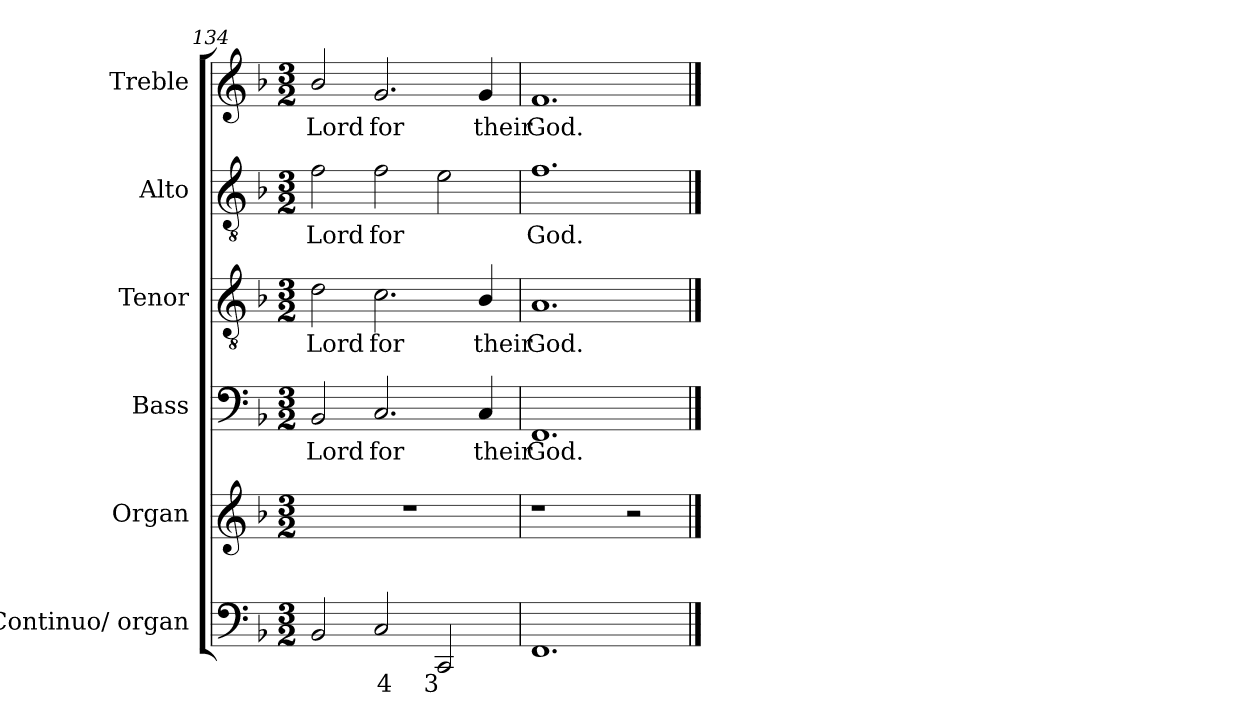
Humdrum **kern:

**kern	**text	**kern	**kern	**text	**kern	**text	**kern	**text	**kern	**text
*part6	*part6	*part5	*part4	*part4	*part3	*part3	*part2	*part2	*part1	*part1
*staff6	*staff6	*staff5	*staff4	*staff4	*staff3	*staff3	*staff2	*staff2	*staff1	*staff1
*I"Continuo/ organ	*	*I"Organ	*I"Bass	*	*I"Tenor	*	*I"Alto	*	*I"Treble	*
*I'Cont./ Org.	*	*	*I'B.	*	*I'T.	*	*I'A.	*	*	*
*clefF4	*	*clefG2	*clefF4	*	*clefGv2	*	*clefGv2	*	*clefG2	*
*	*	*	*	*	*ITrd7c12	*	*ITrd7c12	*	*	*
*k[b-]	*	*k[b-]	*k[b-]	*	*k[b-]	*	*k[b-]	*	*k[b-]	*
*F:	*	*F:	*F:	*	*F:	*	*F:	*	*F:	*
*M3/2	*	*M3/2	*M3/2	*	*M3/2	*	*M3/2	*	*M3/2	*
=134	=134	=134	=134	=134	=134	=134	=134	=134	=134	=134
!	!	!LO:N:vis=1	!	!	!	!	!	!	!	!
!	!	!	!	!LO:LY:b:color=#000000	!	!	!	!	!	!
!	!	!	!	!	!	!LO:LY:b:color=#000000	!	!	!	!
!	!	!	!	!	!	!	!	!LO:LY:b:color=#000000	!	!
!	!	!	!	!	!	!	!	!	!	!LO:LY:b:color=#000000
2BB-i/	.	1.r	2BB-i/	Lord	2Di\	Lord	2Fi\	Lord	2b-i/	Lord
!	!LO:LY:b:color=#000000	!	!	!	!	!	!	!	!	!
!	!	!	!	!LO:LY:b:color=#000000	!	!	!	!	!	!
!	!	!	!	!	!	!LO:LY:b:color=#000000	!	!	!	!
!	!	!	!	!	!	!	!	!LO:LY:b:color=#000000	!	!
!	!	!	!	!	!	!	!	!	!	!LO:LY:b:color=#000000
2Ci/	4	.	2.Ci/	for	2.Ci\	for	2Fi\	for	2.gi/	for
!	!LO:LY:b:color=#000000	!	!	!	!	!	!	!	!	!
2CCi/	3	.	.	.	.	.	2Ei\	.	.	.
!	!	!	!	!LO:LY:b:color=#000000	!	!	!	!	!	!
!	!	!	!	!	!	!LO:LY:b:color=#000000	!	!	!	!
!	!	!	!	!	!	!	!	!	!	!LO:LY:b:color=#000000
.	.	.	4Ci/	their	4BB-i/	their	.	.	4gi/	their
=135	=135	=135	=135	=135	=135	=135	=135	=135	=135	=135
!	!	!	!	!LO:LY:b:color=#000000	!	!	!	!	!	!
!	!	!	!	!	!	!LO:LY:b:color=#000000	!	!	!	!
!	!	!	!	!	!	!	!	!LO:LY:b:color=#000000	!	!
!	!	!	!	!	!	!	!	!	!	!LO:LY:b:color=#000000
1.FFi	.	1r	1.FFi	God.	1.AAi	God.	1.Fi	God.	1.fi	God.
.	.	2r	.	.	.	.	.	.	.	.
==	==	==	==	==	==	==	==	==	==	==
*-	*-	*-	*-	*-	*-	*-	*-	*-	*-	*-
